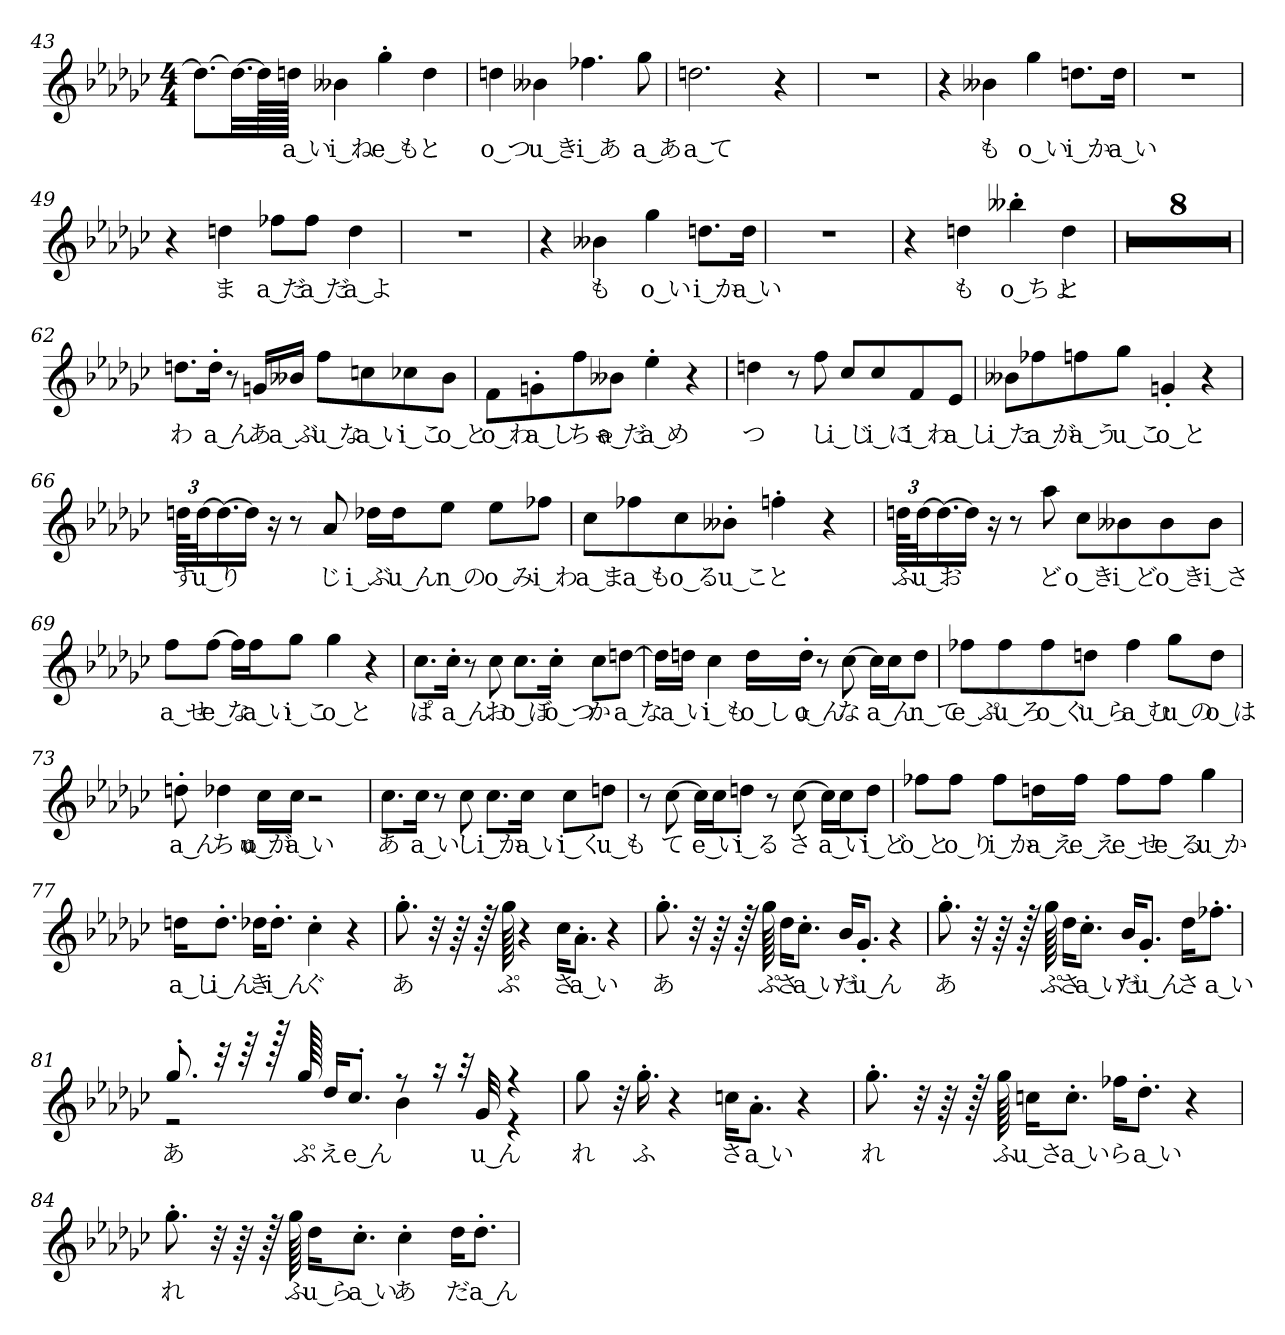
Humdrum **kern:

**kern	**text
*part1	*part1
*staff1	*staff1
*clefG2	*
*k[b-e-a-d-g-c-]	*
*M4/4	*
=43	=43
8.ddL_	.
32.ddLL_	.
128ddLL]	.
128ddnJJJJJ	a い
4b--X	i ね
4gg-'	e も
4dd	- と
=44	=44
4ddn	o つ
4b--X	u き
4.ff-X	i あ
8gg-	a あ
=45	=45
2.ddn	a て
4r	.
=46	=46
1r	.
=47	=47
4r	.
4b--X	- も
4gg-	o い
8.ddnL	i か
16ddJk	a い
=48	=48
1r	.
=49	=49
4r	.
4ddn	- ま
8ff-XL	a だ
8ff-J	a だ
4dd	a よ
=50	=50
1r	.
=51	=51
4r	.
4b--X	- も
4gg-	o い
8.ddnL	i か
16ddJk	a い
=52	=52
1r	.
=53	=53
4r	.
4ddn	- も
4bb--X'	o ちょ
4dd	- と
=54	=54
1r	.
=55	=55
1r	.
=56	=56
1r	.
=57	=57
1r	.
=58	=58
1r	.
=59	=59
1r	.
=60	=60
1r	.
=61	=61
1r	.
=62	=62
8.ddnL	- わ
16dd'Jk	a ん
8r	.
16gnLL	- あ
16b--XJJ	a ぶ
8ffL	u な
8ccn	a い
8cc-X	i こ
8b--J	o と
=63	=63
8fL	o わ
8gn'	a し
8ff	- ちゃ
8b--XJ	a だ
4ee-'	a め
4r	.
=64	=64
4ddn	- つ
8r	.
8ff	- し
8cc-L	i じ
8cc-	i に
8f	i わ
8e-J	a し
=65	=65
8b--XL	i た
8ff-X	a が
8ffn	a う
8gg-J	u こ
4gn'	o と
4r	.
=66	=66
96ddnKLLL	- す
[48ddJ	u り
16.dd_	.
16ddJJ]	.
16r	.
8r	.
8a-	- じ
16dd-XLL	i ぶ
16dd-J	u ん
8ee-J	n の
8ee-L	o み
8ff-XJ	i わ
=67	=67
8cc-L	a ま
8ff-X	a も
8cc-	o る
8b--X'J	u こ
4ffn'	- と
4r	.
=68	=68
96ddnKLLL	- ふ
[48ddJ	u お
16.dd_	.
16ddJJ]	.
16r	.
8r	.
8aa-	- ど
8cc-L	o き
8b--X	i ど
8b--	o き
8b--J	i さ
=69	=69
8ffL	a せ
[8ffJ	e な
16ffLL]	.
16ffJ	a い
8gg-J	i こ
4gg-	o と
4r	.
=70	=70
8.cc-L	- ぱ
16cc-'Jk	a ん
8r	.
8cc-	- お
8.cc-L	o ぼ
16cc-'Jk	o つ
8cc-L	- か
[8ddnJ	a な
=71	=71
16ddLL]	.
16ddnJJ	a い
4cc-	i も
16ddLL	o しょ
16dd'JJ	o ん
8r	.
[8cc-	- な
16cc-LL]	.
16cc-J	a ん
8ddJ	n て
=72	=72
8ff-XL	e ぷ
8ff-	u ろ
8ff-	o ぐ
8ddnJ	u ら
4ff-	a む
8gg-L	u の
8ddJ	o は
=73	=73
8ddn'	a ん
4dd-X	- ちゅ
16cc-LL	u が
16cc-JJ	a い
2r	.
=74	=74
8.cc-L	- あ
16cc-Jk	a い
8r	.
8cc-	- し
8.cc-L	i か
16cc-Jk	a い
8cc-L	i く
8ddnJ	u も
=75	=75
8r	.
[8cc-	- て
16cc-LL]	.
16cc-J	e い
8ddnJ	i る
8r	.
[8cc-	- さ
16cc-LL]	.
16cc-J	a い
8ddJ	i ど
=76	=76
8ff-XL	o と
8ff-J	o り
8ff-L	i か
16ddnL	a え
16ff-JJ	e え
8ff-L	e せ
8ff-J	e る
4gg-	u か
=77	=77
16ddnKL	a し
8.dd'J	i ん
16dd-XKL	- き
8.dd-'J	i ん
4cc-'	- ぐ
4r	.
=78	=78
8.gg-'	- あ
32r	.
64r	.
128r	.
128gg-	- ぷ
4r	.
16cc-KL	- さ
8.a-'J	a い
4r	.
=79	=79
8.gg-'	- あ
32r	.
64r	.
128r	.
128gg-	- ぷ
16dd-KL	- さ
8.cc-'J	a い
16b-KL	- だ
8.g-'J	u ん
4r	.
=80	=80
8.gg-'	- あ
32r	.
64r	.
128r	.
128gg-	- ぷ
16dd-KL	- さ
8.cc-'J	a い
16b-KL	- だ
8.g-'J	u ん
16dd-KL	- さ
8.ff-X'J	a い
=81	=81
*^	*
8.gg-'	2r	- あ
32r	.	.
64r	.	.
128r	.	.
128gg-	.	- ぷ
16dd-KL	.	- え
8.cc-'J	.	e ん
8r	4b-	.
16r	.	.
32r	.	.
32g-	.	u ん
4r	4r	.
*v	*v	*
=82	=82
8gg-	- れ
32r	.
16.gg-'	- ふ
4r	.
16ccnKL	- さ
8.a-'J	a い
4r	.
=83	=83
8.gg-'	- れ
32r	.
64r	.
128r	.
128gg-	- ふ
16ccnKL	u さ
8.cc'J	a い
16ff-XKL	- ら
8.dd-'J	a い
4r	.
=84	=84
8.gg-'	- れ
32r	.
64r	.
128r	.
128gg-	- ふ
16dd-KL	u ら
8.cc-'J	a い
4cc-'	- あ
16dd-KL	- だ
8.dd-'J	a ん
=	=
*-	*-
